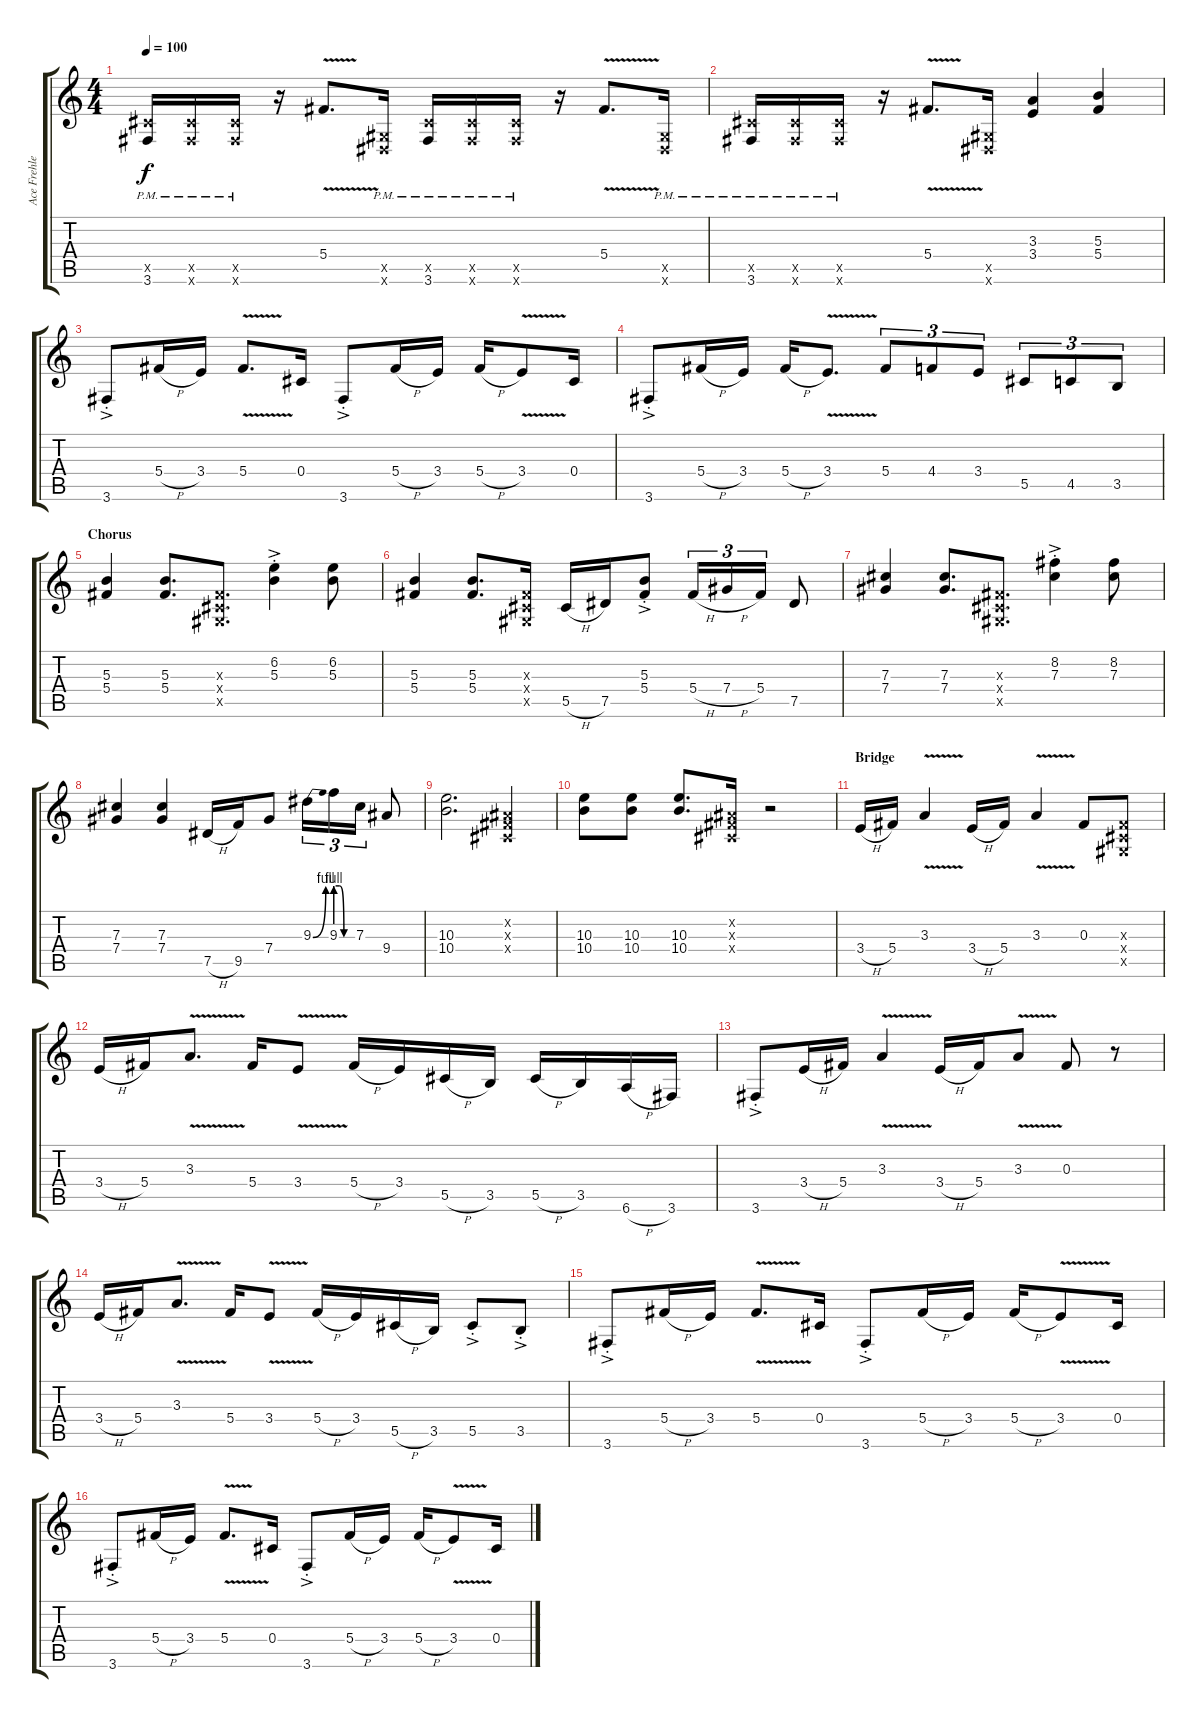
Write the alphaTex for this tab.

\track ("Ace Frehley" "Ace Frehle") {instrument distortionguitar}
\staff {score tabs}
\tuning (Eb4 Bb3 Gb3 Db3 Ab2 Eb2) {hide}
\ts (4 4)
\tempo 100
\clef g2
\ks c
(5.5{pm x} 3.6{pm}).16{dy f} (5.5{pm x} 3.6{pm x}).16 (5.5{pm x} 3.6{pm x}).16 r.16 5.4{v}.8{d} (0.5{pm x} 0.6{pm x}).16 (5.5{pm x} 3.6{pm}).16 (5.5{pm x} 3.6{pm x}).16 (5.5{pm x} 3.6{pm x}).16 r.16 5.4{v}.8{d} (0.5{pm x} 0.6{pm x}).16 |
(5.5{pm x} 3.6{pm}).16 (5.5{pm x} 3.6{pm x}).16 (5.5{pm x} 3.6{pm x}).16 r.16 5.4{v}.8{d} (0.5{x} 0.6{x}).16 (3.3 3.4).4 (5.3 5.4).4 |
3.6{ac st}.8 5.4{h}.16 3.4.16 5.4{v}.8{d} 0.4.16 3.6{ac st}.8 5.4{h}.16 3.4.16 5.4{h}.16 3.4{v}.8 0.4.16 |
3.6{ac st}.8 5.4{h}.16 3.4.16 5.4{h}.16 3.4{v}.8{d} 5.4.8{tu (3 2)} 4.4.8{tu (3 2)} 3.4.8{tu (3 2)} 5.5.8{tu (3 2)} 4.5.8{tu (3 2)} 3.5.8{tu (3 2)} |
\section ("" "Chorus")
(5.3 5.4).4 (5.3 5.4).8{d} (0.3{x} 0.4{x} 0.5{x}).8{d} (6.2 5.3{ac st}).4 (6.2 5.3).8 |
(5.3 5.4).4 (5.3 5.4).8{d} (0.3{x} 0.4{x} 0.5{x}).16 5.5{h}.16 7.5.16 (5.3 5.4{ac st}).8 5.4{h}.16{tu (3 2)} 7.4{h}.16{tu (3 2)} 5.4.16{tu (3 2)} 7.5.8 |
(7.3 7.4).4 (7.3 7.4).8{d} (0.3{x} 0.4{x} 0.5{x}).8{d} (8.2 7.3{ac st}).4 (8.2 7.3).8 |
(7.3 7.4).4 (7.3 7.4).4 7.5{h}.16 9.5.16 7.4.8 9.3{be (bend 0 0 60 4)}.16{tu (3 2)} 9.3{be (custom 0 4 15 4 30 0 60 0)}.16{tu (3 2)} 7.3.16{tu (3 2)} 9.4.8 |
(10.3 10.4).2{d} (0.2{x} 0.3{x} 0.4{x}).4 |
(10.3 10.4).8 (10.3 10.4).8 (10.3 10.4).8{d} (0.2{x} 0.3{x} 0.4{x}).16 r.2 |
\section ("" "Bridge")
3.4{h}.16 5.4.16 3.3{v}.4 3.4{h}.16 5.4.16 3.3{v}.4 0.3.8 (0.3{x} 0.4{x} 0.5{x}).8 |
3.4{h}.16 5.4.16 3.3{v}.8{d} 5.4.16 3.4{v}.8 5.4{h}.16 3.4.16 5.5{h}.16 3.5.16 5.5{h}.16 3.5.16 6.6{h}.16 3.6.16 |
3.6{ac st}.8 3.4{h}.16 5.4.16 3.3{v}.4 3.4{h}.16 5.4.16 3.3{v}.8 0.3.8 r.8 |
3.4{h}.16 5.4.16 3.3{v}.8{d} 5.4.16 3.4{v}.8 5.4{h}.16 3.4.16 5.5{h}.16 3.5.16 5.5{ac st}.8 3.5{ac st}.8 |
3.6{ac st}.8 5.4{h}.16 3.4.16 5.4{v}.8{d} 0.4.16 3.6{ac st}.8 5.4{h}.16 3.4.16 5.4{h}.16 3.4{v}.8 0.4.16 |
3.6{ac st}.8 5.4{h}.16 3.4.16 5.4{v}.8{d} 0.4.16 3.6{ac st}.8 5.4{h}.16 3.4.16 5.4{h}.16 3.4{v}.8 0.4.16
